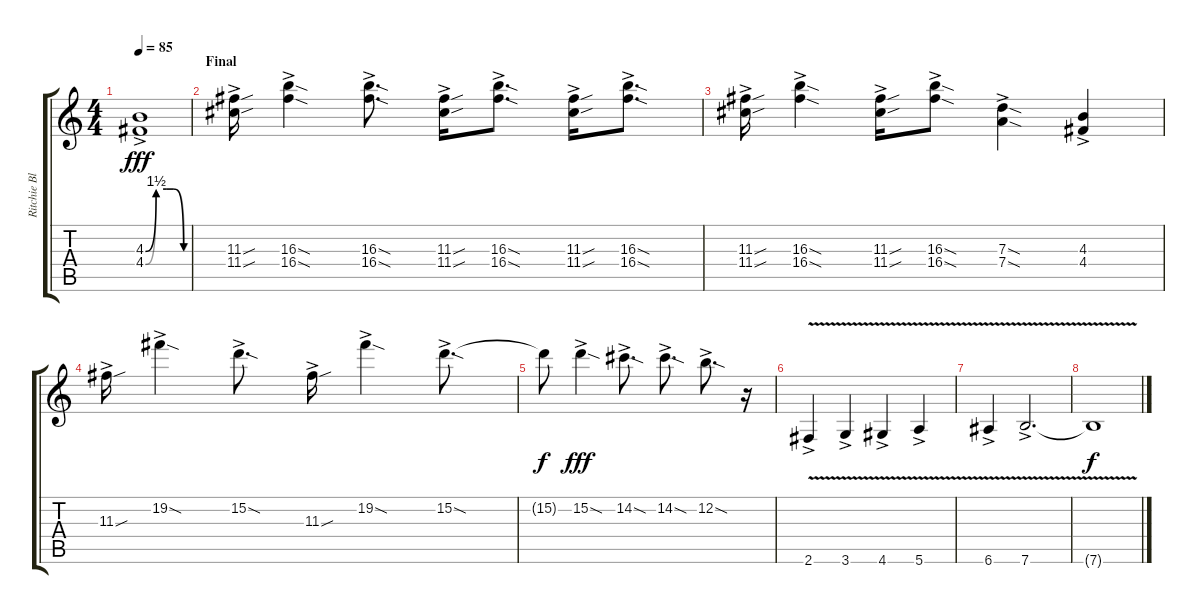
\track ("Ritchie Blackmore" "Ritchie Bl") {instrument distortionguitar}
\staff {score tabs}
\tuning (E4 B3 G3 D3 A2 E2) {hide}
\ts (4 4)
\tempo 85
\clef g2
\ks c
(4.3{be (custom 0 0 15 6 30 6 40 6 54 0 60 0) ac} 4.4{be (custom 0 0 15 6 30 6 40 6 55 0 60 0) ac}).1{dy fff} |
\section ("" "Final")
(11.3{sou ac} 11.4{sou}).16 (16.3{sod ac} 16.4{sod}).4 (16.3{sod ac} 16.4{sod}).8{d} (11.3{sou ac} 11.4{sou}).16 (16.3{sod ac} 16.4{sod}).8{d} (11.3{sou ac} 11.4{sou}).16 (16.3{sod ac} 16.4{sod}).8{d} |
(11.3{sou ac} 11.4{sou}).16 (16.3{sod ac} 16.4{sod}).4 (11.3{sou ac} 11.4{sou ac}).16 (16.3{sod ac} 16.4{sod}).8 (7.3{sod ac} 7.4{sod}).4 (4.3{ac} 4.4{ac}).4 |
11.3{sou ac}.16 19.2{sod ac}.4 15.2{sod ac}.8{d} 11.3{sou ac}.16 19.2{sod ac}.4 15.2{sod ac}.8{d} |
15.2{t}.8{dy f} 15.2{sod ac}.4{dy fff} 14.2{sod ac}.8{d} 14.2{sod ac}.8{d} 12.2{sod ac}.8{d} r.16 |
2.6{v ac}.4 3.6{v ac}.4 4.6{v ac}.4 5.6{v ac}.4 |
6.6{v ac}.4 7.6{v ac}.2{d} |
7.6{t}.1{dy f volume 1}
